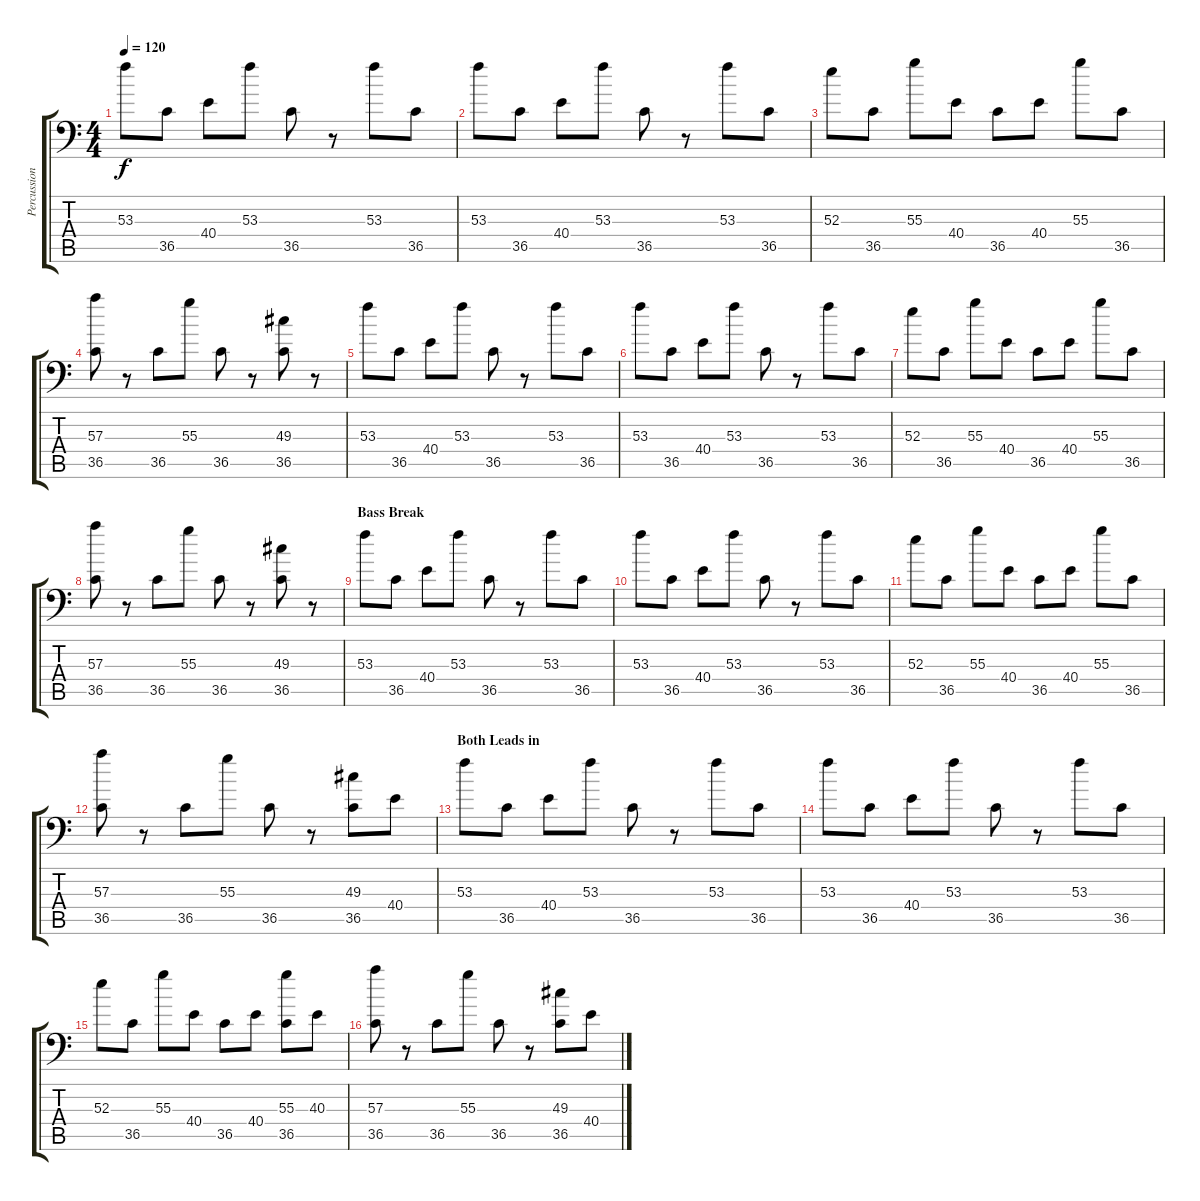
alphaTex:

\track ("Percussion" "Percussion") {instrument acousticgrandpiano}
\staff {score tabs}
\tuning (C-1 C-1 C-1 C-1 C-1 C-1) {hide}
\ts (4 4)
\tempo 120
\clef f4
\ks c
53.3.8{dy f} 36.5.8 40.4.8 53.3.8 36.5.8 r.8 53.3.8 36.5.8 |
53.3.8 36.5.8 40.4.8 53.3.8 36.5.8 r.8 53.3.8 36.5.8 |
52.3.8 36.5.8 55.3.8 40.4.8 36.5.8 40.4.8 55.3.8 36.5.8 |
(57.3 36.5).8 r.8 36.5.8 55.3.8 36.5.8 r.8 (49.3 36.5).8 r.8 |
53.3.8 36.5.8 40.4.8 53.3.8 36.5.8 r.8 53.3.8 36.5.8 |
53.3.8 36.5.8 40.4.8 53.3.8 36.5.8 r.8 53.3.8 36.5.8 |
52.3.8 36.5.8 55.3.8 40.4.8 36.5.8 40.4.8 55.3.8 36.5.8 |
(57.3 36.5).8 r.8 36.5.8 55.3.8 36.5.8 r.8 (49.3 36.5).8 r.8 |
\section ("" "Bass Break")
53.3.8 36.5.8 40.4.8 53.3.8 36.5.8 r.8 53.3.8 36.5.8 |
53.3.8 36.5.8 40.4.8 53.3.8 36.5.8 r.8 53.3.8 36.5.8 |
52.3.8 36.5.8 55.3.8 40.4.8 36.5.8 40.4.8 55.3.8 36.5.8 |
(57.3 36.5).8 r.8 36.5.8 55.3.8 36.5.8 r.8 (49.3 36.5).8 40.4.8 |
\section ("" "Both Leads in")
53.3.8 36.5.8 40.4.8 53.3.8 36.5.8 r.8 53.3.8 36.5.8 |
53.3.8 36.5.8 40.4.8 53.3.8 36.5.8 r.8 53.3.8 36.5.8 |
52.3.8 36.5.8 55.3.8 40.4.8 36.5.8 40.4.8 (55.3 36.5).8 40.3.8 |
(57.3 36.5).8 r.8 36.5.8 55.3.8 36.5.8 r.8 (49.3 36.5).8 40.4.8
